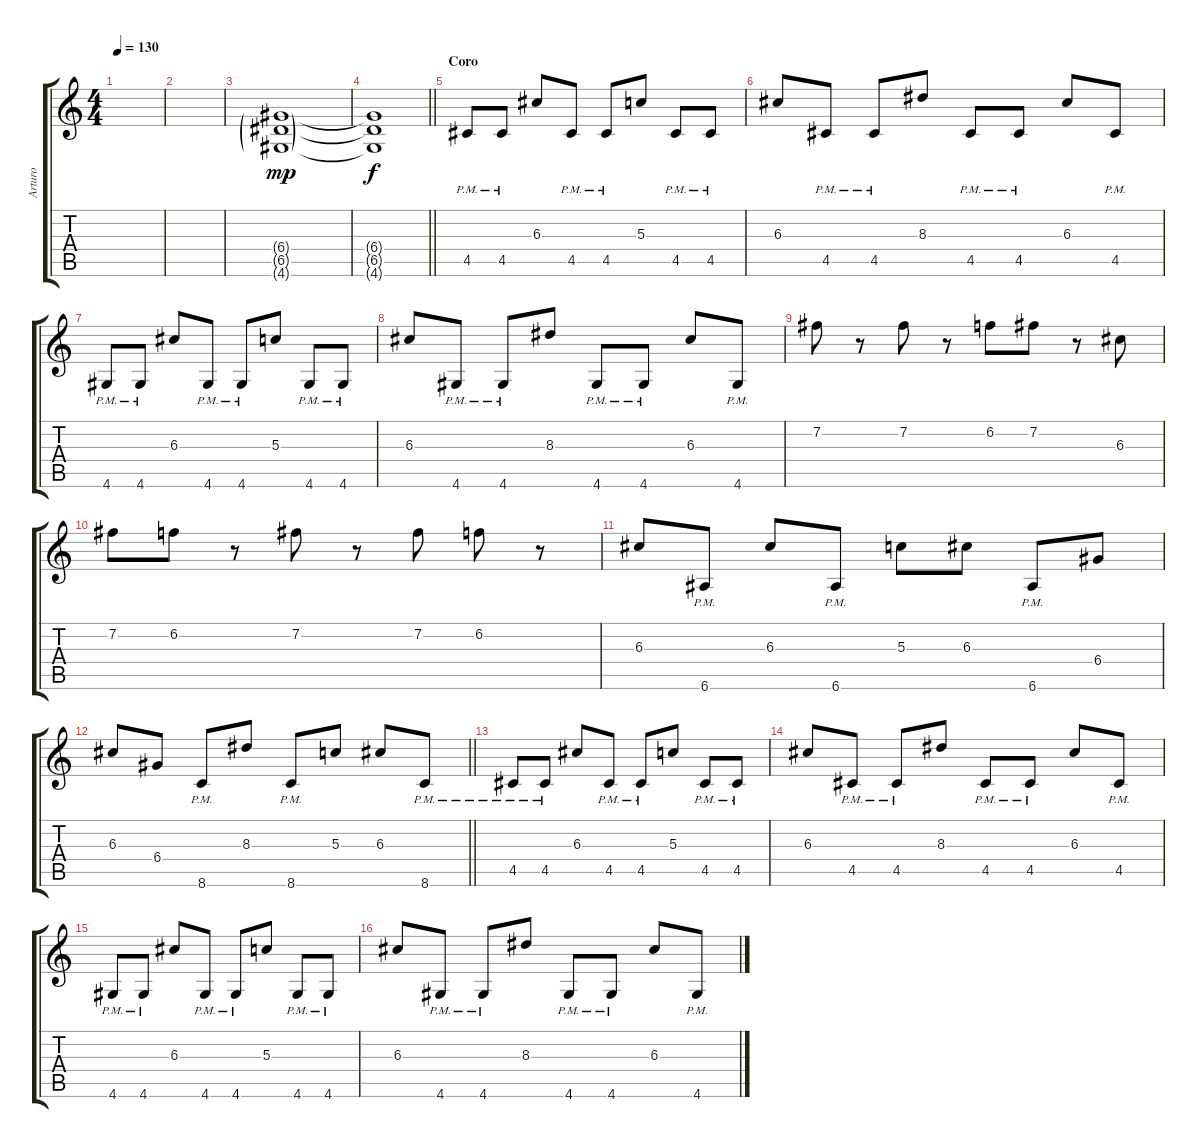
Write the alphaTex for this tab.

\track ("Arturo" "Arturo") {instrument distortionguitar}
\staff {score tabs}
\tuning (E4 B3 G3 D3 A2 E2) {hide}
\ts (4 4)
\tempo 130
\clef g2
\ks c
|
|
(6.4{g} 6.5{g} 4.6{g}).1{dy mp volume 13} |
\barLineRight lightlight
(6.4{t} 6.5{t} 4.6{t}).1{dy f} |
\section ("" "Coro")
4.5{pm}.8{volume 13} 4.5{pm}.8 6.3.8 4.5{pm}.8 4.5{pm}.8 5.3.8 4.5{pm}.8 4.5{pm}.8 |
6.3.8 4.5{pm}.8 4.5{pm}.8 8.3.8 4.5{pm}.8 4.5{pm}.8 6.3.8 4.5{pm}.8 |
4.6{pm}.8 4.6{pm}.8 6.3.8 4.6{pm}.8 4.6{pm}.8 5.3.8 4.6{pm}.8 4.6{pm}.8 |
6.3.8 4.6{pm}.8 4.6{pm}.8 8.3.8 4.6{pm}.8 4.6{pm}.8 6.3.8 4.6{pm}.8 |
7.2.8 r.8 7.2.8 r.8 6.2.8 7.2.8 r.8 6.3.8 |
7.2.8 6.2.8 r.8 7.2.8 r.8 7.2.8 6.2.8 r.8 |
6.3.8 6.6{pm}.8 6.3.8 6.6{pm}.8 5.3.8 6.3.8 6.6{pm}.8 6.4.8 |
\barLineRight lightlight
6.3.8 6.4.8 8.6{pm}.8 8.3.8 8.6{pm}.8 5.3.8 6.3.8 8.6{pm}.8 |
4.5{pm}.8 4.5{pm}.8 6.3.8 4.5{pm}.8 4.5{pm}.8 5.3.8 4.5{pm}.8 4.5{pm}.8 |
6.3.8 4.5{pm}.8 4.5{pm}.8 8.3.8 4.5{pm}.8 4.5{pm}.8 6.3.8 4.5{pm}.8 |
4.6{pm}.8 4.6{pm}.8 6.3.8 4.6{pm}.8 4.6{pm}.8 5.3.8 4.6{pm}.8 4.6{pm}.8 |
6.3.8 4.6{pm}.8 4.6{pm}.8 8.3.8 4.6{pm}.8 4.6{pm}.8 6.3.8 4.6{pm}.8
